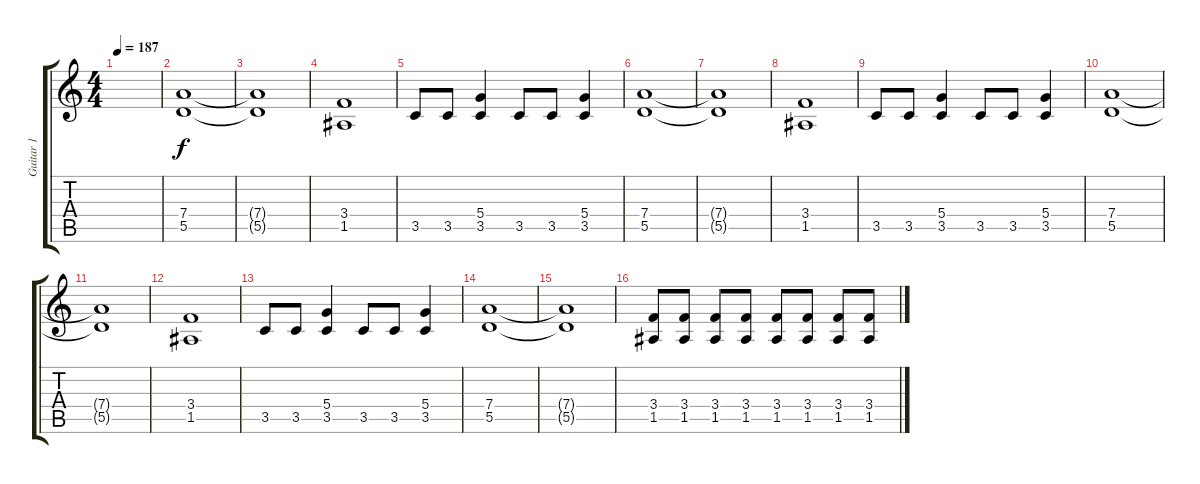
\track ("Guitar 1" "Guitar 1") {instrument distortionguitar}
\staff {score tabs}
\tuning (E4 B3 G3 D3 A2 E2) {hide}
\ts (4 4)
\tempo 187
\clef g2
\ks c
|
(7.4 5.5).1{volume 13} |
(7.4{t} 5.5{t}).1 |
(3.4 1.5).1 |
3.5.8 3.5.8 (5.4 3.5).4 3.5.8 3.5.8 (5.4 3.5).4 |
(7.4 5.5).1 |
(7.4{t} 5.5{t}).1 |
(3.4 1.5).1 |
3.5.8 3.5.8 (5.4 3.5).4 3.5.8 3.5.8 (5.4 3.5).4 |
(7.4 5.5).1 |
(7.4{t} 5.5{t}).1 |
(3.4 1.5).1 |
3.5.8 3.5.8 (5.4 3.5).4 3.5.8 3.5.8 (5.4 3.5).4 |
(7.4 5.5).1 |
(7.4{t} 5.5{t}).1 |
(3.4 1.5).8 (3.4 1.5).8 (3.4 1.5).8 (3.4 1.5).8 (3.4 1.5).8 (3.4 1.5).8 (3.4 1.5).8 (3.4 1.5).8
